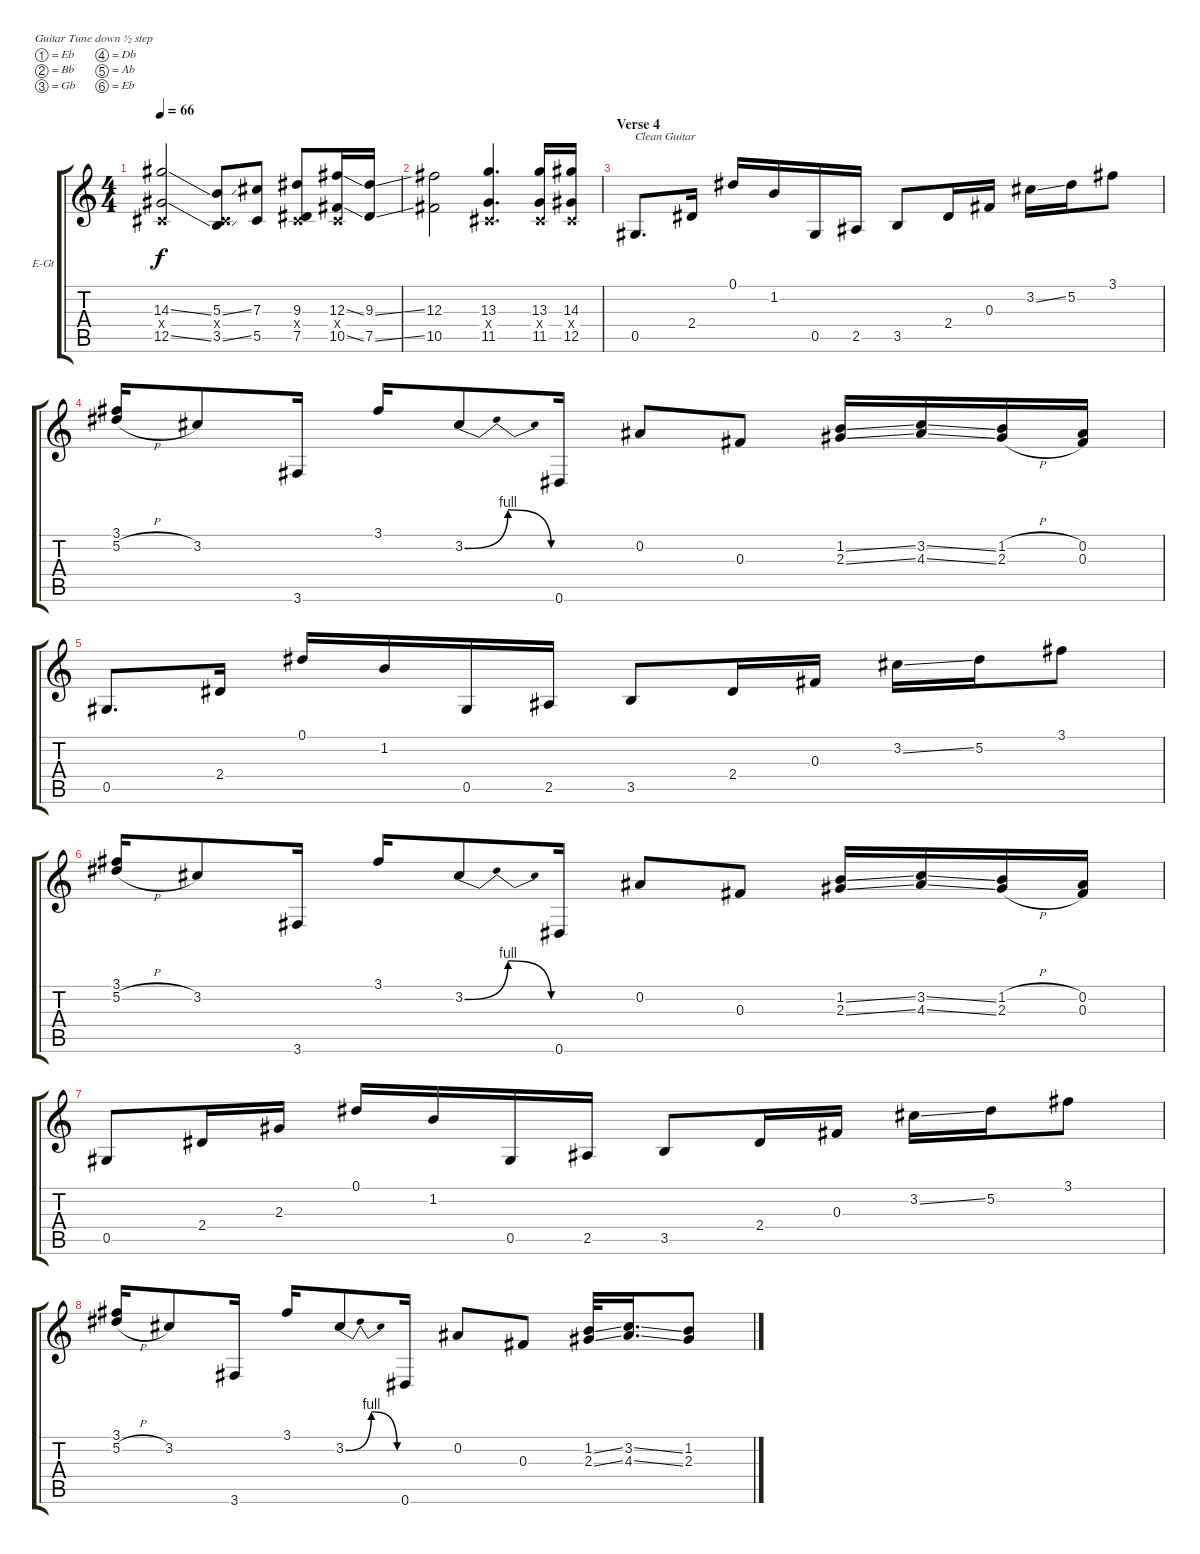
\bracketExtendMode groupsimilarinstruments
\firstSystemTrackNameOrientation horizontal
\otherSystemsTrackNameOrientation horizontal
\track ("Rhythm Guitar (Jaymz)" "E-Gt") {instrument overdrivenguitar}
\staff {score tabs}
\tuning (Eb4 Bb3 Gb3 Db3 Ab2 Eb2)
\ts (4 4)
\tempo 66
\clef g2
\ks c
(14.3{ss} 0.4{x} 12.5{ss}).2{dy f} (5.3{ss} 0.4{x} 3.5{ss}).8 (7.3 5.5).8 (9.3 0.4{x} 7.5).8 (12.3{ss} 0.4{x} 10.5{ss}).16 (9.3{ss} 7.5{ss}).16 |
(12.3 10.5).2 (13.3 0.4{x} 11.5).4{d} (13.3 0.4{x} 11.5).16 (14.3 0.4{x} 12.5).16 |
\section ("" "Verse 4")
0.5.8{d txt "Clean Guitar"} 2.4.16 0.1.16 1.2.16 0.5.16 2.5.16 3.5.8 2.4.16 0.3.16 3.2{ss}.16 5.2.16 3.1.8 |
(3.1 5.2{h}).16 3.2.8 3.6.16 3.1.16 3.2{be (bendrelease 0 0 30 4 30 4 60 0)}.8 0.6.16 0.2.8 0.3.8 (1.2{ss} 2.3{ss}).16 (3.2{ss} 4.3{ss}).16 (1.2{h} 2.3{h}).16 (0.2 0.3).16 |
0.5.8{d} 2.4.16 0.1.16 1.2.16 0.5.16 2.5.16 3.5.8 2.4.16 0.3.16 3.2{ss}.16 5.2.16 3.1.8 |
(3.1 5.2{h}).16 3.2.8 3.6.16 3.1.16 3.2{be (bendrelease 0 0 30 4 30 4 60 0)}.8 0.6.16 0.2.8 0.3.8 (1.2{ss} 2.3{ss}).16 (3.2{ss} 4.3{ss}).16 (1.2{h} 2.3{h}).16 (0.2 0.3).16 |
0.5.8 2.4.16 2.3.16 0.1.16 1.2.16 0.5.16 2.5.16 3.5.8 2.4.16 0.3.16 3.2{ss}.16 5.2.16 3.1.8 |
(3.1 5.2{h}).16 3.2.8 3.6.16 3.1.16 3.2{be (bendrelease 0 0 30 4 30 4 60 0)}.8 0.6.16 0.2.8 0.3.8 (1.2{ss} 2.3{ss}).32 (3.2{ss} 4.3{ss}).16{d} (1.2 2.3).8
